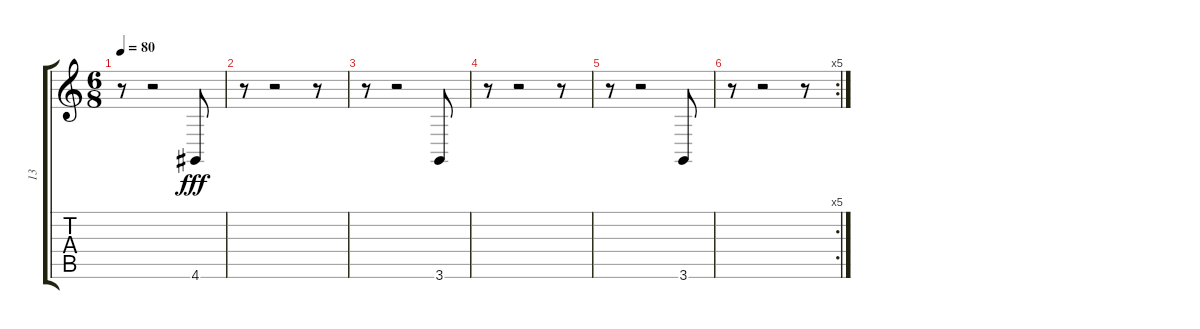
\track ("13" "13") {instrument pizzicatostrings}
\staff {score tabs}
\tuning (E4 B3 G3 D3 A2 E2) {hide}
\ts (6 8)
\tempo 80
\clef g2
\ks c
r.8{dy fff} r.2 4.6.8 |
r.8 r.2 r.8 |
r.8 r.2 3.6.8 |
r.8 r.2 r.8 |
r.8 r.2 3.6.8 |
\rc 5
r.8 r.2 r.8
